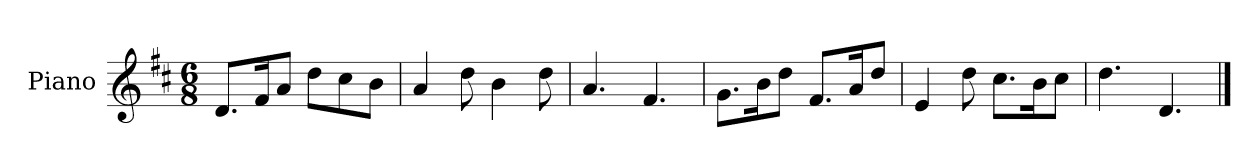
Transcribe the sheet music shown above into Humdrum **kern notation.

**kern
*part1
*staff1
*I"Piano
*I'Pno
*clefG2
*k[f#c#]
*M6/8
=1
8.d/L
16f#/K
8a/J
8dd\L
8cc#\
8b\J
=2
4a/
8dd\
4b\
8dd\
=3
4.a/
4.f#/
=4
8.g\L
16b\K
8dd\J
8.f#/L
16a/K
8dd/J
=5
4e/
8dd\
8.cc#\L
16b\K
8cc#\J
=6
4.dd\
4.d/
==
*-
